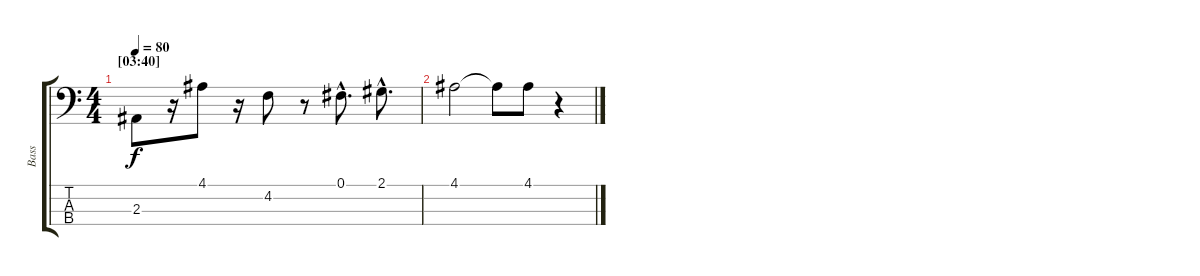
\track ("Bass" "Bass") {instrument electricbasspick}
\staff {score tabs}
\tuning (Gb2 Db2 Ab1 Db1) {hide}
\ts (4 4)
\section ("" "[03:40]")
\tempo 80
\clef f4
\ks c
2.3.8{dy f} r.16 4.1.8 r.16 4.2.8 r.8 0.1{hac}.8{d} 2.1{hac}.8{d} |
4.1.2 4.1{t}.8 4.1.8 r.4
